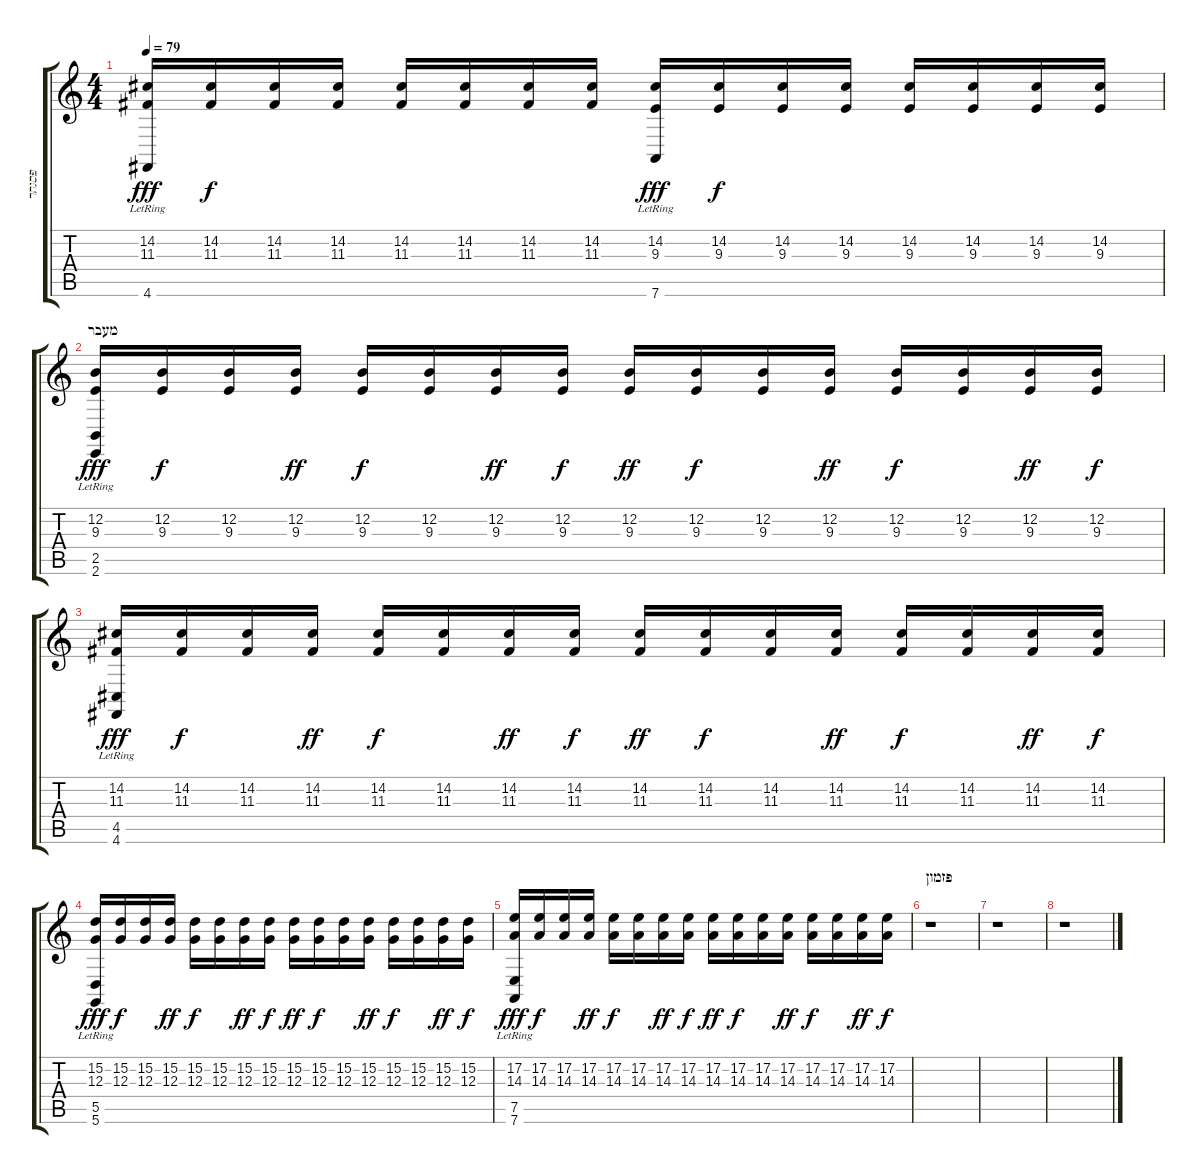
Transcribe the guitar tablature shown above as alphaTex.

\track ("פסנתר" "פסנתר") {instrument acousticgrandpiano}
\staff {score tabs}
\tuning (E4 B3 G3 D3 A2 D2) {hide}
\ts (4 4)
\tempo 79
\clef g2
\ks c
(14.2 11.3 4.6{lr}).16{dy fff} (14.2 11.3).16{dy f} (14.2 11.3).16 (14.2 11.3).16 (14.2 11.3).16 (14.2 11.3).16 (14.2 11.3).16 (14.2 11.3).16 (14.2 9.3 7.6{lr}).16{dy fff} (14.2 9.3).16{dy f} (14.2 9.3).16 (14.2 9.3).16 (14.2 9.3).16 (14.2 9.3).16 (14.2 9.3).16 (14.2 9.3).16 |
\section ("" "מעבר")
(12.2 9.3 2.5{lr} 2.6{lr}).16{dy fff} (12.2 9.3).16{dy f} (12.2 9.3).16 (12.2 9.3).16{dy ff} (12.2 9.3).16{dy f} (12.2 9.3).16 (12.2 9.3).16{dy ff} (12.2 9.3).16{dy f} (12.2 9.3).16{dy ff} (12.2 9.3).16{dy f} (12.2 9.3).16 (12.2 9.3).16{dy ff} (12.2 9.3).16{dy f} (12.2 9.3).16 (12.2 9.3).16{dy ff} (12.2 9.3).16{dy f} |
(14.2 11.3 4.5{lr} 4.6{lr}).16{dy fff} (14.2 11.3).16{dy f} (14.2 11.3).16 (14.2 11.3).16{dy ff} (14.2 11.3).16{dy f} (14.2 11.3).16 (14.2 11.3).16{dy ff} (14.2 11.3).16{dy f} (14.2 11.3).16{dy ff} (14.2 11.3).16{dy f} (14.2 11.3).16 (14.2 11.3).16{dy ff} (14.2 11.3).16{dy f} (14.2 11.3).16 (14.2 11.3).16{dy ff} (14.2 11.3).16{dy f} |
(15.2 12.3 5.5{lr} 5.6{lr}).16{dy fff} (15.2 12.3).16{dy f} (15.2 12.3).16 (15.2 12.3).16{dy ff} (15.2 12.3).16{dy f} (15.2 12.3).16 (15.2 12.3).16{dy ff} (15.2 12.3).16{dy f} (15.2 12.3).16{dy ff} (15.2 12.3).16{dy f} (15.2 12.3).16 (15.2 12.3).16{dy ff} (15.2 12.3).16{dy f} (15.2 12.3).16 (15.2 12.3).16{dy ff} (15.2 12.3).16{dy f} |
(17.2 14.3 7.5{lr} 7.6{lr}).16{dy fff} (17.2 14.3).16{dy f} (17.2 14.3).16 (17.2 14.3).16{dy ff} (17.2 14.3).16{dy f} (17.2 14.3).16 (17.2 14.3).16{dy ff} (17.2 14.3).16{dy f} (17.2 14.3).16{dy ff} (17.2 14.3).16{dy f} (17.2 14.3).16 (17.2 14.3).16{dy ff} (17.2 14.3).16{dy f} (17.2 14.3).16 (17.2 14.3).16{dy ff} (17.2 14.3).16{dy f} |
\section ("" "פזמון")
r.1 |
r.1 |
r.1
